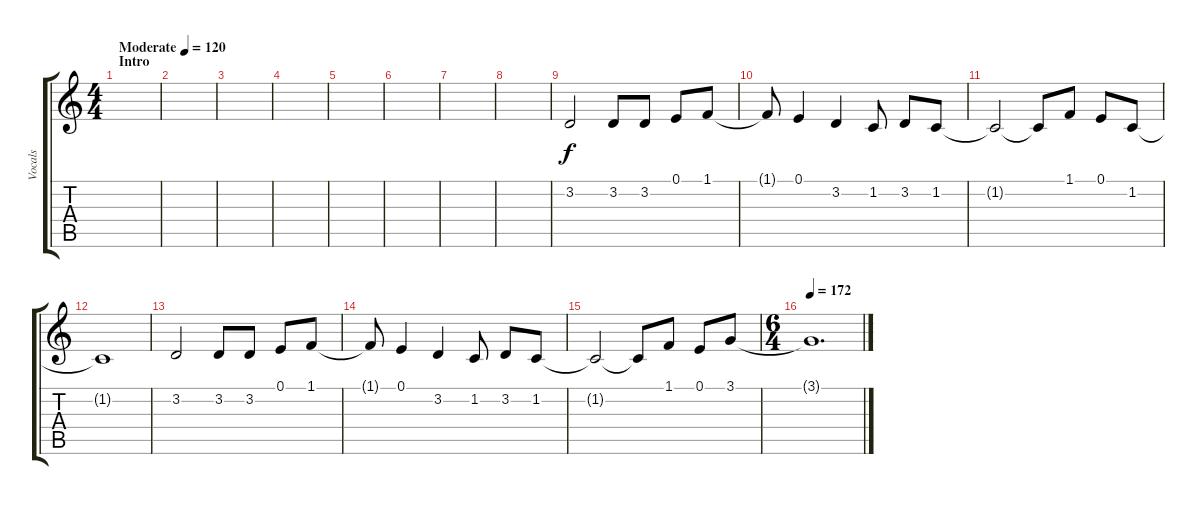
\track ("Vocals" "Vocals") {instrument drawbarorgan}
\staff {score tabs}
\tuning (E4 B3 G3 D3 A2 E2) {hide}
\ts (4 4)
\section ("" "Intro")
\tempo (120 "Moderate")
\clef g2
\ks c
|
|
|
|
|
|
|
|
3.2.2 3.2.8 3.2.8 0.1.8 1.1.8 |
1.1{t}.8 0.1.4 3.2.4 1.2.8 3.2.8 1.2.8 |
1.2{t}.2 1.2{t}.8 1.1.8 0.1.8 1.2.8 |
1.2{t}.1 |
3.2.2 3.2.8 3.2.8 0.1.8 1.1.8 |
1.1{t}.8 0.1.4 3.2.4 1.2.8 3.2.8 1.2.8 |
1.2{t}.2 1.2{t}.8 1.1.8 0.1.8 3.1.8 |
\ts (6 4)
\tempo 172
3.1{t}.1{d}
